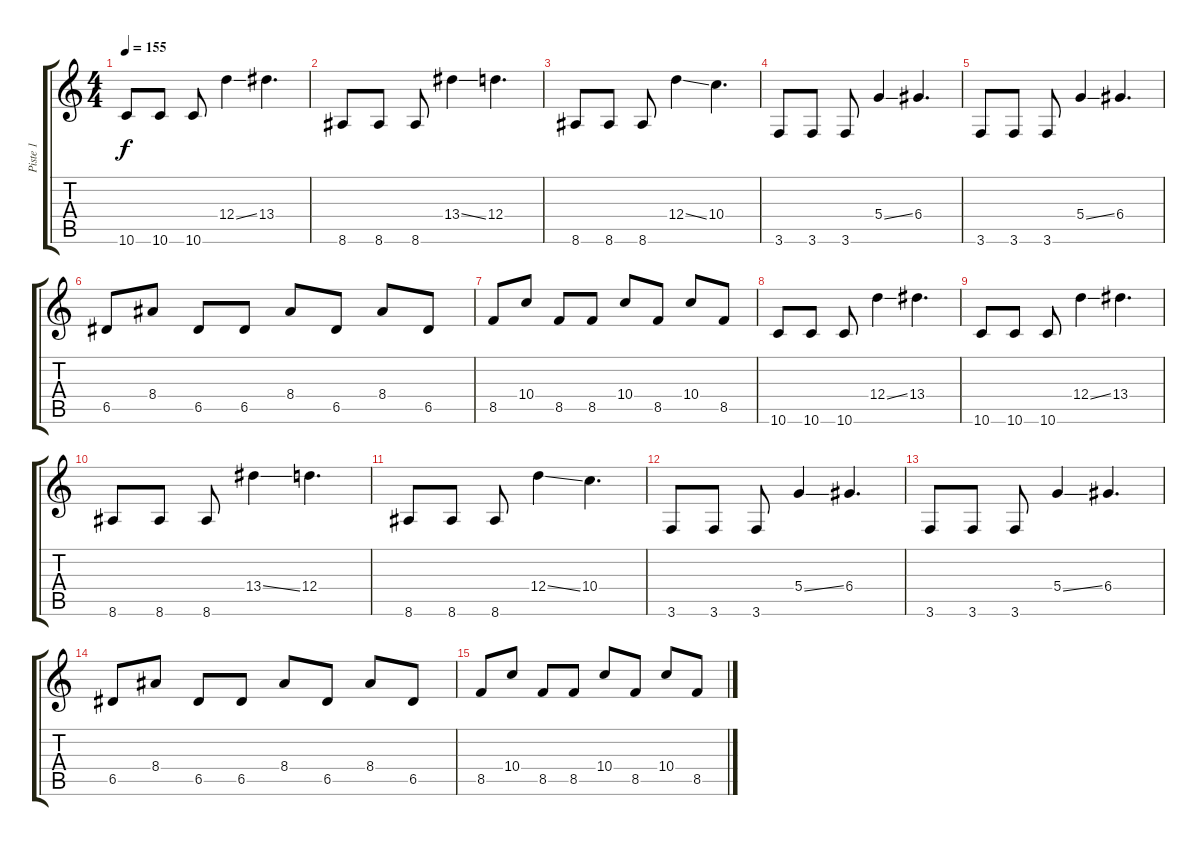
\track ("Piste 1" "Piste 1") {instrument distortionguitar}
\staff {score tabs}
\tuning (E4 B3 G3 D3 A2 D2) {hide}
\ts (4 4)
\tempo 155
\clef g2
\ks c
10.6.8{dy f} 10.6.8 10.6.8 12.4{ss}.4 13.4.4{d} |
8.6.8 8.6.8 8.6.8 13.4{ss}.4 12.4.4{d} |
8.6.8 8.6.8 8.6.8 12.4{ss}.4 10.4.4{d} |
3.6.8{volume 5} 3.6.8 3.6.8 5.4{ss}.4 6.4.4{d} |
3.6.8 3.6.8 3.6.8 5.4{ss}.4 6.4.4{d} |
6.5.8 8.4.8 6.5.8 6.5.8 8.4.8 6.5.8 8.4.8 6.5.8 |
8.5.8 10.4.8 8.5.8 8.5.8 10.4.8 8.5.8 10.4.8 8.5.8 |
10.6.8{volume 0} 10.6.8 10.6.8 12.4{ss}.4 13.4.4{d} |
10.6.8 10.6.8 10.6.8 12.4{ss}.4 13.4.4{d} |
8.6.8 8.6.8 8.6.8 13.4{ss}.4 12.4.4{d} |
8.6.8 8.6.8 8.6.8 12.4{ss}.4 10.4.4{d} |
3.6.8 3.6.8 3.6.8 5.4{ss}.4 6.4.4{d} |
3.6.8 3.6.8 3.6.8 5.4{ss}.4 6.4.4{d} |
6.5.8 8.4.8 6.5.8 6.5.8 8.4.8 6.5.8 8.4.8 6.5.8 |
8.5.8 10.4.8 8.5.8 8.5.8 10.4.8 8.5.8 10.4.8 8.5.8
